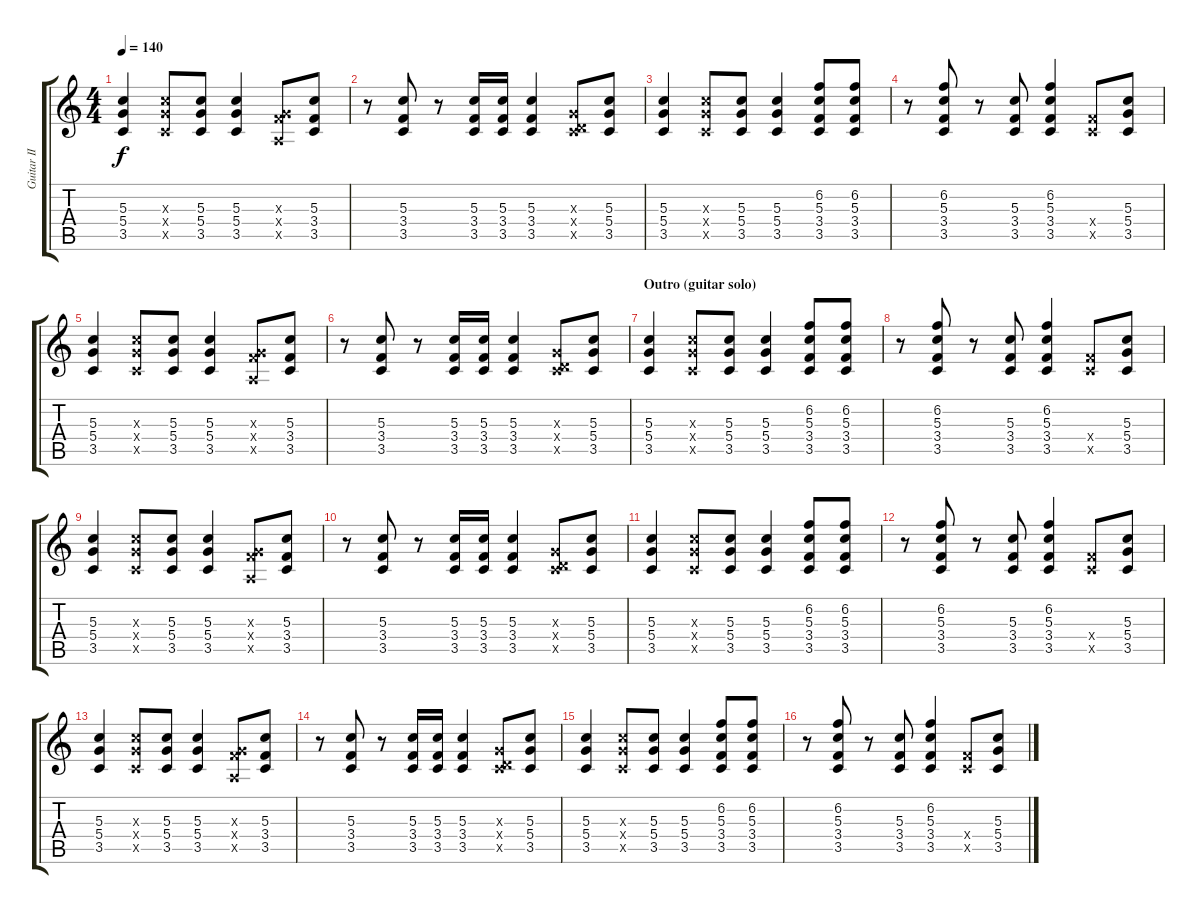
\track ("Guitar II" "Guitar II") {instrument overdrivenguitar}
\staff {score tabs}
\tuning (E4 B3 G3 D3 A2 E2) {hide}
\ts (4 4)
\tempo 140
\clef g2
\ks c
(5.3 5.4 3.5).4{dy f} (5.3{x} 5.4{x} 3.5{x}).8 (5.3 5.4 3.5).8 (5.3 5.4 3.5).4 (0.3{x} 3.4{x} 0.5{x}).8 (5.3 3.4 3.5).8 |
r.8 (5.3 3.4 3.5).8 r.8 (5.3 3.4 3.5).16 (5.3 3.4 3.5).16 (5.3 3.4 3.5).4 (0.3{x} 0.4{x} 3.5{x}).8 (5.3 5.4 3.5).8 |
(5.3 5.4 3.5).4 (5.3{x} 5.4{x} 3.5{x}).8 (5.3 5.4 3.5).8 (5.3 5.4 3.5).4 (6.2 5.3 3.4 3.5).8 (6.2 5.3 3.4 3.5).8 |
r.8 (6.2 5.3 3.4 3.5).8 r.8 (5.3 3.4 3.5).8 (6.2 5.3 3.4 3.5).4 (3.4{x} 3.5{x}).8 (5.3 5.4 3.5).8 |
(5.3 5.4 3.5).4 (5.3{x} 5.4{x} 3.5{x}).8 (5.3 5.4 3.5).8 (5.3 5.4 3.5).4 (0.3{x} 3.4{x} 0.5{x}).8 (5.3 3.4 3.5).8 |
r.8 (5.3 3.4 3.5).8 r.8 (5.3 3.4 3.5).16 (5.3 3.4 3.5).16 (5.3 3.4 3.5).4 (0.3{x} 0.4{x} 3.5{x}).8 (5.3 5.4 3.5).8 |
\section ("" "Outro (guitar solo)")
(5.3 5.4 3.5).4 (5.3{x} 5.4{x} 3.5{x}).8 (5.3 5.4 3.5).8 (5.3 5.4 3.5).4 (6.2 5.3 3.4 3.5).8 (6.2 5.3 3.4 3.5).8 |
r.8 (6.2 5.3 3.4 3.5).8 r.8 (5.3 3.4 3.5).8 (6.2 5.3 3.4 3.5).4 (3.4{x} 3.5{x}).8 (5.3 5.4 3.5).8 |
(5.3 5.4 3.5).4 (5.3{x} 5.4{x} 3.5{x}).8 (5.3 5.4 3.5).8 (5.3 5.4 3.5).4 (0.3{x} 3.4{x} 0.5{x}).8 (5.3 3.4 3.5).8 |
r.8 (5.3 3.4 3.5).8 r.8 (5.3 3.4 3.5).16 (5.3 3.4 3.5).16 (5.3 3.4 3.5).4 (0.3{x} 0.4{x} 3.5{x}).8 (5.3 5.4 3.5).8 |
(5.3 5.4 3.5).4 (5.3{x} 5.4{x} 3.5{x}).8 (5.3 5.4 3.5).8 (5.3 5.4 3.5).4 (6.2 5.3 3.4 3.5).8 (6.2 5.3 3.4 3.5).8 |
r.8 (6.2 5.3 3.4 3.5).8 r.8 (5.3 3.4 3.5).8 (6.2 5.3 3.4 3.5).4 (3.4{x} 3.5{x}).8 (5.3 5.4 3.5).8 |
(5.3 5.4 3.5).4 (5.3{x} 5.4{x} 3.5{x}).8 (5.3 5.4 3.5).8 (5.3 5.4 3.5).4 (0.3{x} 3.4{x} 0.5{x}).8 (5.3 3.4 3.5).8 |
r.8 (5.3 3.4 3.5).8 r.8 (5.3 3.4 3.5).16 (5.3 3.4 3.5).16 (5.3 3.4 3.5).4 (0.3{x} 0.4{x} 3.5{x}).8 (5.3 5.4 3.5).8 |
(5.3 5.4 3.5).4 (5.3{x} 5.4{x} 3.5{x}).8 (5.3 5.4 3.5).8 (5.3 5.4 3.5).4 (6.2 5.3 3.4 3.5).8 (6.2 5.3 3.4 3.5).8 |
r.8 (6.2 5.3 3.4 3.5).8 r.8 (5.3 3.4 3.5).8 (6.2 5.3 3.4 3.5).4 (3.4{x} 3.5{x}).8 (5.3 5.4 3.5).8
